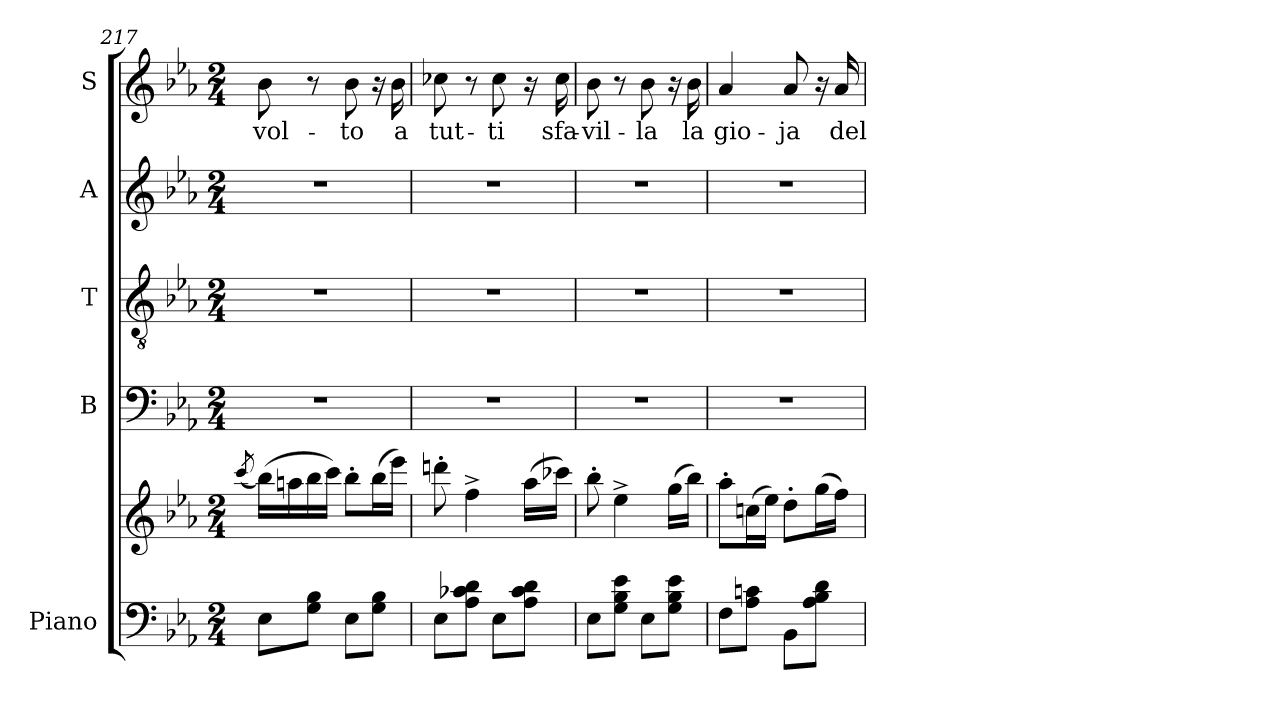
**kern	**kern	**kern	**kern	**kern	**kern	**text
*part5	*part5	*part4	*part3	*part2	*part1	*part1
*staff6	*staff5	*staff4	*staff3	*staff2	*staff1	*staff1
*I"Piano	*	*I"B	*I"T	*I"A	*I"S	*
*I'Pno	*	*I'B	*I'T	*I'A	*I'S	*
*clefF4	*clefG2	*clefF4	*clefGv2	*clefG2	*clefG2	*
*k[b-e-a-]	*k[b-e-a-]	*k[b-e-a-]	*k[b-e-a-]	*k[b-e-a-]	*k[b-e-a-]	*
*M2/4	*M2/4	*M2/4	*M2/4	*M2/4	*M2/4	*
=217	=217	=217	=217	=217	=217	=217
.	(<8qccc/	.	.	.	.	.
!	!	!	!	!	!	!LO:LY:b
8E-\L	(>16bb-\LL)	2r	2r	2r	8b-\	vol-
.	16aan\	.	.	.	.	.
8G\ 8B-\J	16bb-\	.	.	.	8r	.
.	16ccc\JJ)	.	.	.	.	.
!	!	!	!	!	!	!LO:LY:b
8E-\L	8bb-'\L	.	.	.	8b-\	-to
8G\ 8B-\J	(>16bb-\L	.	.	.	16r	.
!	!	!	!	!	!	!LO:LY:b
.	16eee-\JJ)	.	.	.	16b-\	a
=218	=218	=218	=218	=218	=218	=218
!	!	!	!	!	!	!LO:LY:b
8E-\L	8dddn'\	2r	2r	2r	8cc-X\	tut-
8A-\ 8c-X\ 8d\J	4ff^\	.	.	.	8r	.
!	!	!	!	!	!	!LO:LY:b
8E-\L	.	.	.	.	8cc-\	-ti
8A-\ 8c-\ 8d\J	(>16aa-\LL	.	.	.	16r	.
!	!	!	!	!	!	!LO:LY:b
.	16ccc-X\JJ)	.	.	.	16cc-\	sfa-
=219	=219	=219	=219	=219	=219	=219
!	!	!	!	!	!	!LO:LY:b
8E-\L	8bb-'\	2r	2r	2r	8b-\	-vil-
8G\ 8B-\ 8e-\J	4ee-^\	.	.	.	8r	.
!	!	!	!	!	!	!LO:LY:b
8E-\L	.	.	.	.	8b-\	-la
8G\ 8B-\ 8e-\J	(>16gg\LL	.	.	.	16r	.
!	!	!	!	!	!	!LO:LY:b
.	16bb-\JJ)	.	.	.	16b-\	la
!!LO:PB:g=z
=220	=220	=220	=220	=220	=220	=220
!	!	!	!	!	!	!LO:LY:b
8F\L	8aa-'\L	2r	2r	2r	4a-/	gio-
8A-\ 8cn\J	(>16ccn\L	.	.	.	.	.
.	16ee-\JJ)	.	.	.	.	.
!	!	!	!	!	!	!LO:LY:b
8BB-\L	8dd'\L	.	.	.	8a-/	-ja
8A-\ 8B-\ 8d\J	(>16gg\L	.	.	.	16r	.
!	!	!	!	!	!	!LO:LY:b
.	16ff\JJ)	.	.	.	16a-/	del
=	=	=	=	=	=	=
*-	*-	*-	*-	*-	*-	*-
